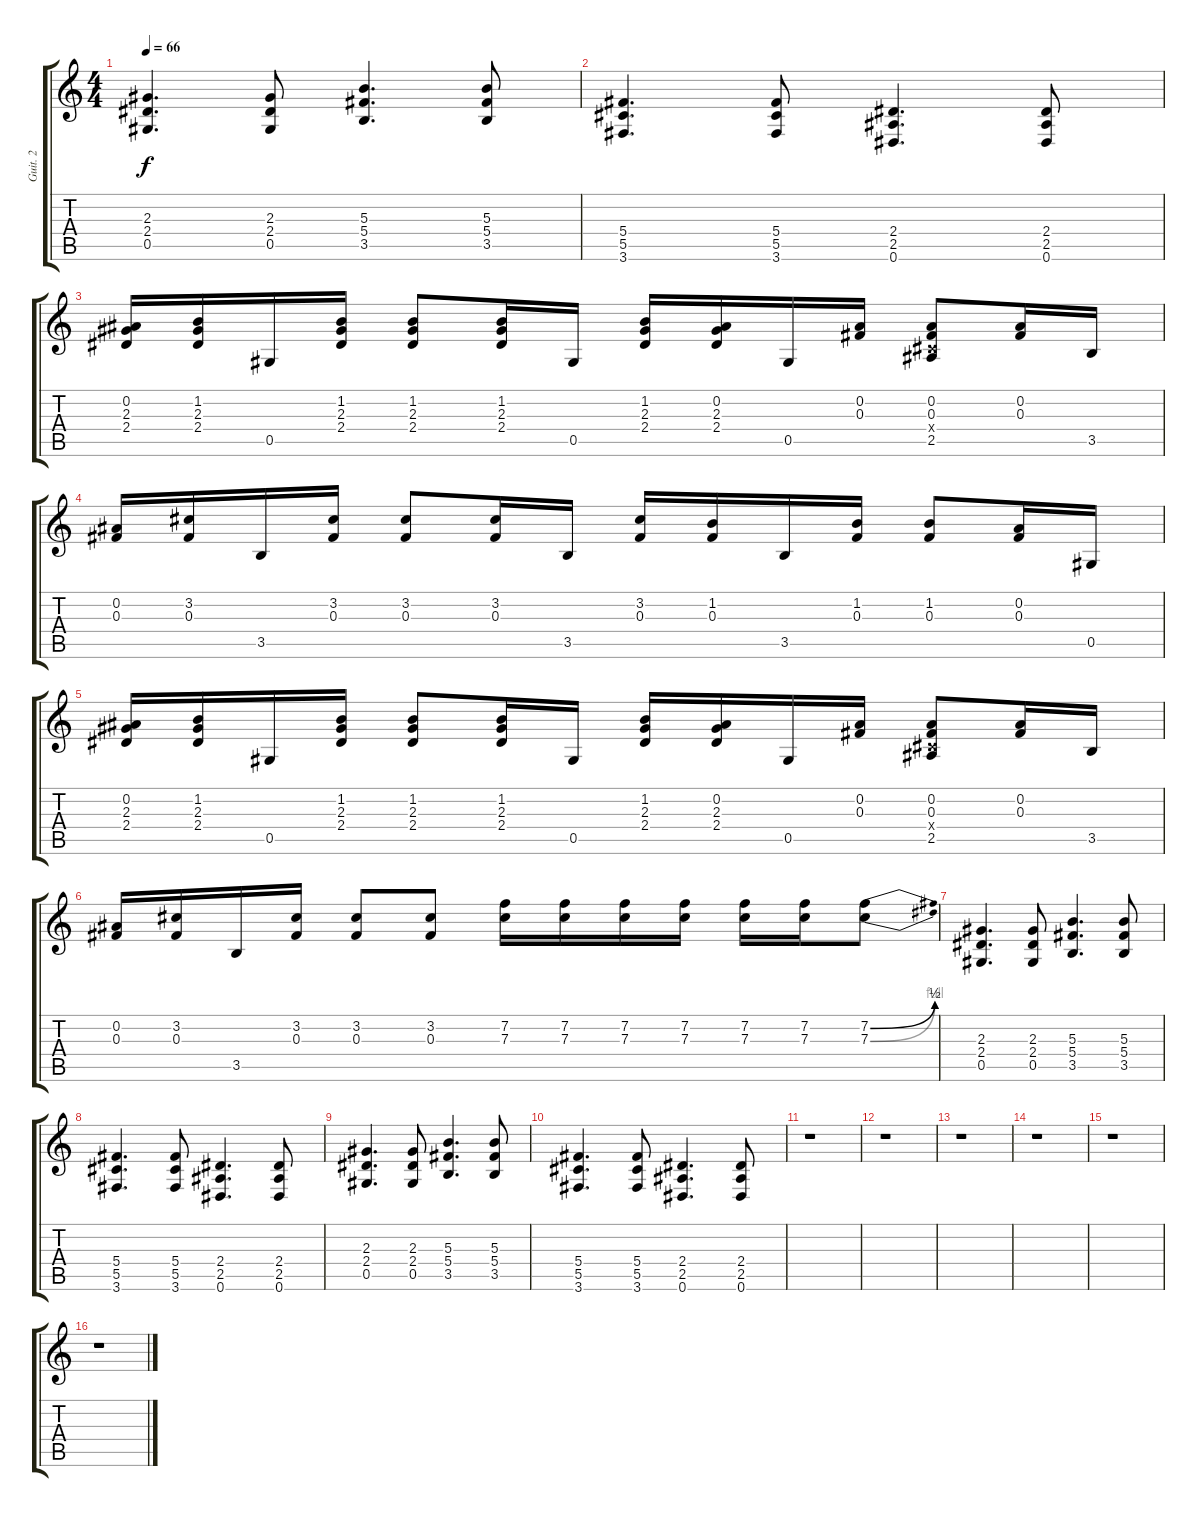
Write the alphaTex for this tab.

\track ("Guit. 2" "Guit. 2") {instrument overdrivenguitar}
\staff {score tabs}
\tuning (Eb4 Bb3 Gb3 Db3 Ab2 Eb2) {hide}
\ts (4 4)
\tempo 66
\clef g2
\ks c
(2.3 2.4 0.5).4{d dy f} (2.3 2.4 0.5).8 (5.3 5.4 3.5).4{d} (5.3 5.4 3.5).8 |
(5.4 5.5 3.6).4{d} (5.4 5.5 3.6).8 (2.4 2.5 0.6).4{d} (2.4 2.5 0.6).8 |
(0.2 2.3 2.4).16 (1.2 2.3 2.4).16 0.5.16 (1.2 2.3 2.4).16 (1.2 2.3 2.4).8 (1.2 2.3 2.4).16 0.5.16 (1.2 2.3 2.4).16 (0.2 2.3 2.4).16 0.5.16 (0.2 0.3).16 (0.2 0.3 0.4{x} 2.5).8 (0.2 0.3).16 3.5.16 |
(0.2 0.3).16 (3.2 0.3).16 3.5.16 (3.2 0.3).16 (3.2 0.3).8 (3.2 0.3).16 3.5.16 (3.2 0.3).16 (1.2 0.3).16 3.5.16 (1.2 0.3).16 (1.2 0.3).8 (0.2 0.3).16 0.5.16 |
(0.2 2.3 2.4).16 (1.2 2.3 2.4).16 0.5.16 (1.2 2.3 2.4).16 (1.2 2.3 2.4).8 (1.2 2.3 2.4).16 0.5.16 (1.2 2.3 2.4).16 (0.2 2.3 2.4).16 0.5.16 (0.2 0.3).16 (0.2 0.3 0.4{x} 2.5).8 (0.2 0.3).16 3.5.16 |
(0.2 0.3).16 (3.2 0.3).16 3.5.16 (3.2 0.3).16 (3.2 0.3).8 (3.2 0.3).8 (7.2 7.3).16 (7.2 7.3).16 (7.2 7.3).16 (7.2 7.3).16 (7.2 7.3).16 (7.2 7.3).16 (7.2{be (bend 0 0 60 2)} 7.3{be (bend 0 0 60 4)}).8 |
(2.3 2.4 0.5).4{d} (2.3 2.4 0.5).8 (5.3 5.4 3.5).4{d} (5.3 5.4 3.5).8 |
(5.4 5.5 3.6).4{d} (5.4 5.5 3.6).8 (2.4 2.5 0.6).4{d} (2.4 2.5 0.6).8 |
(2.3 2.4 0.5).4{d} (2.3 2.4 0.5).8 (5.3 5.4 3.5).4{d} (5.3 5.4 3.5).8 |
(5.4 5.5 3.6).4{d} (5.4 5.5 3.6).8 (2.4 2.5 0.6).4{d} (2.4 2.5 0.6).8 |
r.1 |
r.1 |
r.1 |
r.1 |
r.1 |
r.1
